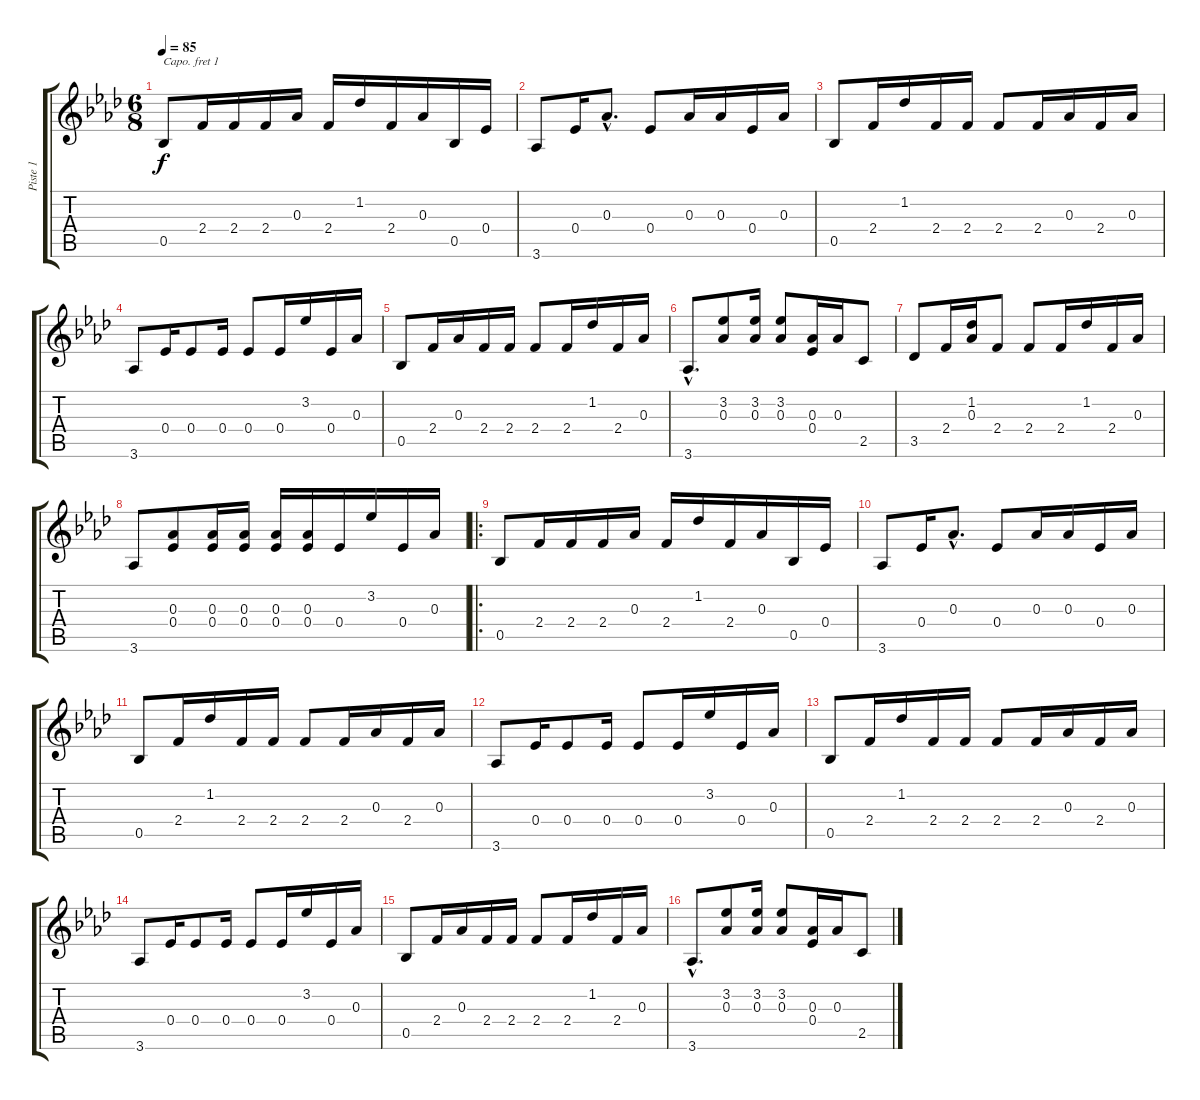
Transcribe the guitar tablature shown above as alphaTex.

\track ("Piste 1" "Piste 1") {instrument acousticguitarsteel}
\staff {score tabs}
\capo 1
\tuning (E4 B3 G3 D3 A2 E2) {hide}
\ts (6 8)
\tempo 85
\clef g2
\ks ab
0.5.8{dy f instrument acousticguitarsteel} 2.4.16 2.4.16 2.4.16 0.3.16 2.4.16 1.2.16 2.4.16 0.3.16 0.5.16 0.4.16 |
3.6.8 0.4.16 0.3{hac}.8{d} 0.4.8 0.3.16 0.3.16 0.4.16 0.3.16 |
0.5.8 2.4.16 1.2.16 2.4.16 2.4.16 2.4.8 2.4.16 0.3.16 2.4.16 0.3.16 |
3.6.8 0.4.16 0.4.8 0.4.16 0.4.8 0.4.16 3.2.16 0.4.16 0.3.16 |
0.5.8 2.4.16 0.3.16 2.4.16 2.4.16 2.4.8 2.4.16 1.2.16 2.4.16 0.3.16 |
3.6{hac}.8{d} (3.2 0.3).8 (3.2 0.3).16 (3.2 0.3).8 (0.3 0.4).16 0.3.16 2.5.8 |
3.5.8 2.4.16 (1.2 0.3).16 2.4.8 2.4.8 2.4.16 1.2.16 2.4.16 0.3.16 |
3.6.8 (0.3 0.4).8 (0.3 0.4).16 (0.3 0.4).16 (0.3 0.4).16 (0.3 0.4).16 0.4.16 3.2.16 0.4.16 0.3.16 |
\ro
0.5.8 2.4.16 2.4.16 2.4.16 0.3.16 2.4.16 1.2.16 2.4.16 0.3.16 0.5.16 0.4.16 |
3.6.8 0.4.16 0.3{hac}.8{d} 0.4.8 0.3.16 0.3.16 0.4.16 0.3.16 |
0.5.8 2.4.16 1.2.16 2.4.16 2.4.16 2.4.8 2.4.16 0.3.16 2.4.16 0.3.16 |
3.6.8 0.4.16 0.4.8 0.4.16 0.4.8 0.4.16 3.2.16 0.4.16 0.3.16 |
0.5.8 2.4.16 1.2.16 2.4.16 2.4.16 2.4.8 2.4.16 0.3.16 2.4.16 0.3.16 |
3.6.8 0.4.16 0.4.8 0.4.16 0.4.8 0.4.16 3.2.16 0.4.16 0.3.16 |
0.5.8 2.4.16 0.3.16 2.4.16 2.4.16 2.4.8 2.4.16 1.2.16 2.4.16 0.3.16 |
3.6{hac}.8{d} (3.2 0.3).8 (3.2 0.3).16 (3.2 0.3).8 (0.3 0.4).16 0.3.16 2.5.8
